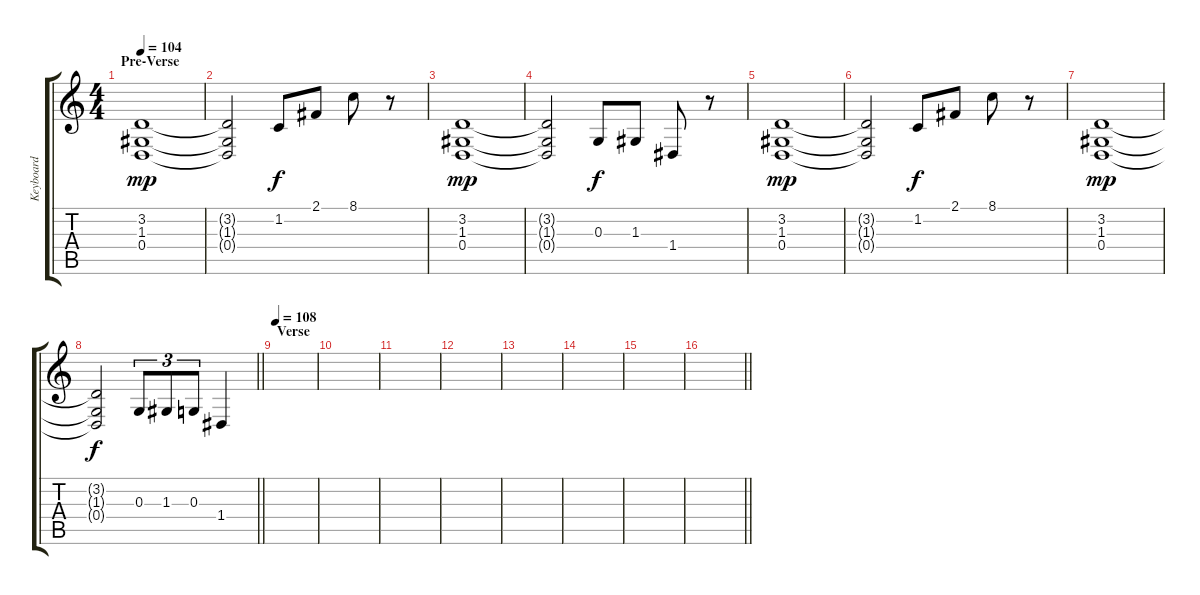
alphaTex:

\track ("Keyboard" "Keyboard") {instrument stringensemble1}
\staff {score tabs}
\tuning (E4 B3 G3 D3 A2 D2) {hide}
\ts (4 4)
\section ("" "Pre-Verse")
\tempo 104
\clef g2
\ks c
(3.2 1.3 0.4).1{dy mp instrument applause} |
(3.2{t} 1.3{t} 0.4{t}).2 1.2.8{dy f instrument stringensemble1} 2.1.8 8.1.8 r.8 |
(3.2 1.3 0.4).1{dy mp instrument applause} |
(3.2{t} 1.3{t} 0.4{t}).2 0.3.8{dy f instrument stringensemble1} 1.3.8 1.4.8 r.8 |
(3.2 1.3 0.4).1{dy mp instrument applause} |
(3.2{t} 1.3{t} 0.4{t}).2 1.2.8{dy f instrument stringensemble1} 2.1.8 8.1.8 r.8 |
(3.2 1.3 0.4).1{dy mp instrument applause} |
\barLineRight lightlight
(3.2{t} 1.3{t} 0.4{t}).2{dy f} 0.3.8{tu (3 2) instrument stringensemble1} 1.3.8{tu (3 2)} 0.3.8{tu (3 2)} 1.4.4 |
\section ("" "Verse")
\tempo 108
|
|
|
|
|
|
|
\barLineRight lightlight
